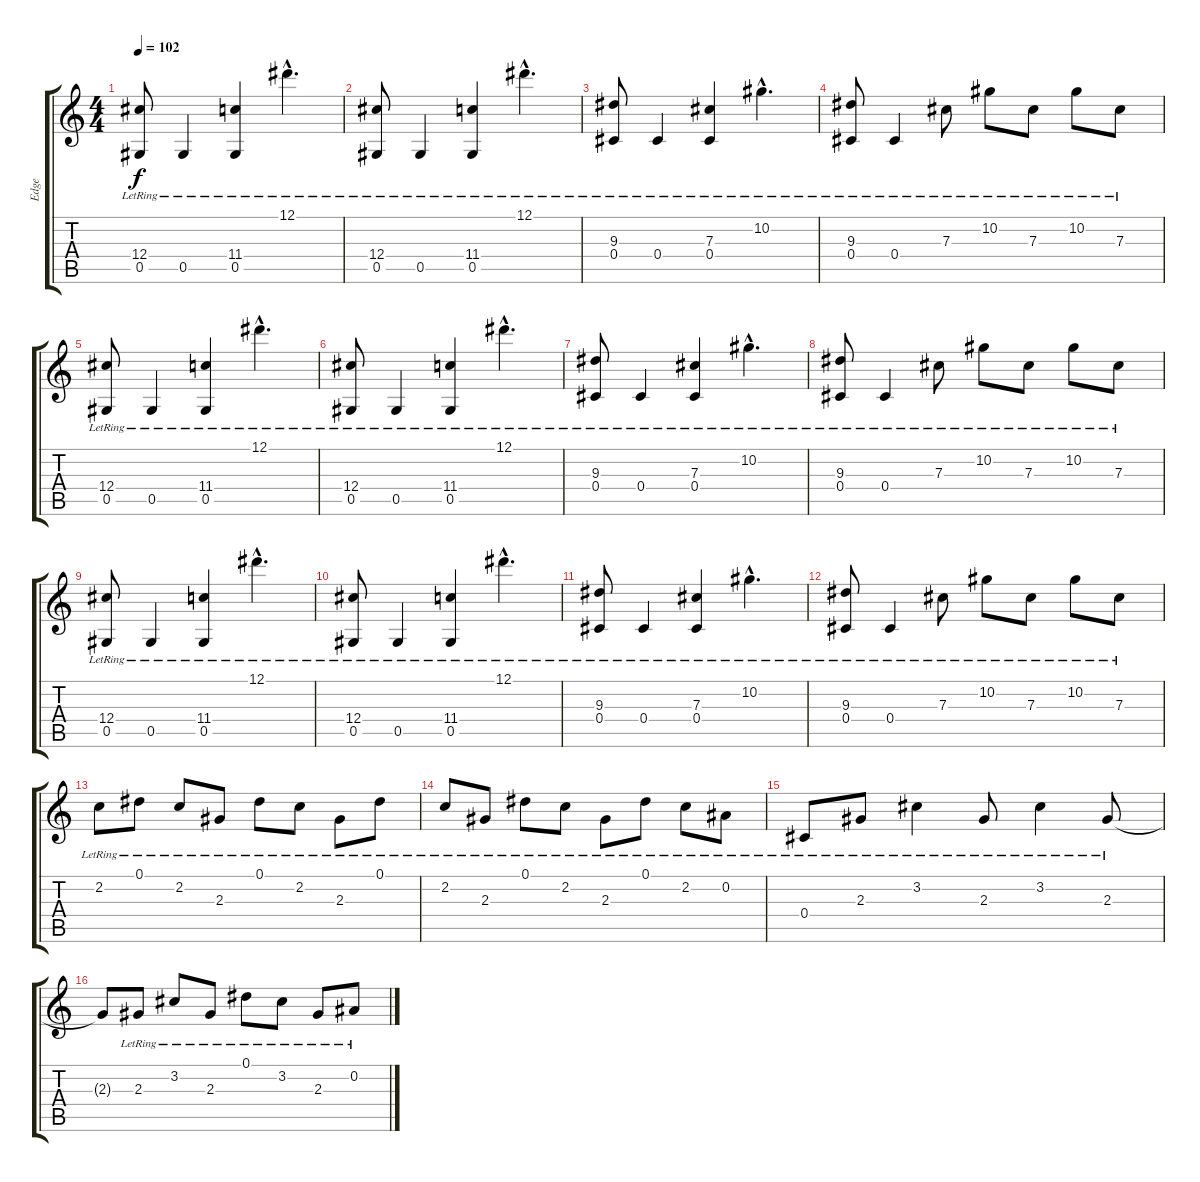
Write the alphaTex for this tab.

\track ("Edge" "Edge") {instrument electricguitarjazz}
\staff {score tabs}
\tuning (Eb4 Bb3 Gb3 Db3 Ab2 Eb2) {hide}
\ts (4 4)
\tempo 102
\clef g2
\ks c
(12.4{lr} 0.5{lr}).8{dy f} 0.5{lr}.4 (11.4{lr} 0.5{lr}).4 12.1{hac lr}.4{d} |
(12.4{lr} 0.5{lr}).8 0.5{lr}.4 (11.4{lr} 0.5{lr}).4 12.1{hac lr}.4{d} |
(9.3{lr} 0.4{lr}).8 0.4{lr}.4 (7.3{lr} 0.4{lr}).4 10.2{hac lr}.4{d} |
(9.3{lr} 0.4{lr}).8 0.4{lr}.4 7.3{lr}.8 10.2{lr}.8 7.3{lr}.8 10.2{lr}.8 7.3{lr}.8 |
(12.4{lr} 0.5{lr}).8 0.5{lr}.4 (11.4{lr} 0.5{lr}).4 12.1{hac lr}.4{d} |
(12.4{lr} 0.5{lr}).8 0.5{lr}.4 (11.4{lr} 0.5{lr}).4 12.1{hac lr}.4{d} |
(9.3{lr} 0.4{lr}).8 0.4{lr}.4 (7.3{lr} 0.4{lr}).4 10.2{hac lr}.4{d} |
(9.3{lr} 0.4{lr}).8 0.4{lr}.4 7.3{lr}.8 10.2{lr}.8 7.3{lr}.8 10.2{lr}.8 7.3{lr}.8 |
(12.4{lr} 0.5{lr}).8 0.5{lr}.4 (11.4{lr} 0.5{lr}).4 12.1{hac lr}.4{d} |
(12.4{lr} 0.5{lr}).8 0.5{lr}.4 (11.4{lr} 0.5{lr}).4 12.1{hac lr}.4{d} |
(9.3{lr} 0.4{lr}).8 0.4{lr}.4 (7.3{lr} 0.4{lr}).4 10.2{hac lr}.4{d} |
(9.3{lr} 0.4{lr}).8 0.4{lr}.4 7.3{lr}.8 10.2{lr}.8 7.3{lr}.8 10.2{lr}.8 7.3{lr}.8 |
2.2{lr}.8 0.1{lr}.8 2.2{lr}.8 2.3{lr}.8 0.1{lr}.8 2.2{lr}.8 2.3{lr}.8 0.1{lr}.8 |
2.2{lr}.8 2.3{lr}.8 0.1{lr}.8 2.2{lr}.8 2.3{lr}.8 0.1{lr}.8 2.2{lr}.8 0.2{lr}.8 |
0.4{lr}.8 2.3{lr}.8 3.2{lr}.4 2.3{lr}.8 3.2{lr}.4 2.3{lr}.8 |
2.3{t}.8 2.3{lr}.8 3.2{lr}.8 2.3{lr}.8 0.1{lr}.8 3.2{lr}.8 2.3{lr}.8 0.2{lr}.8
